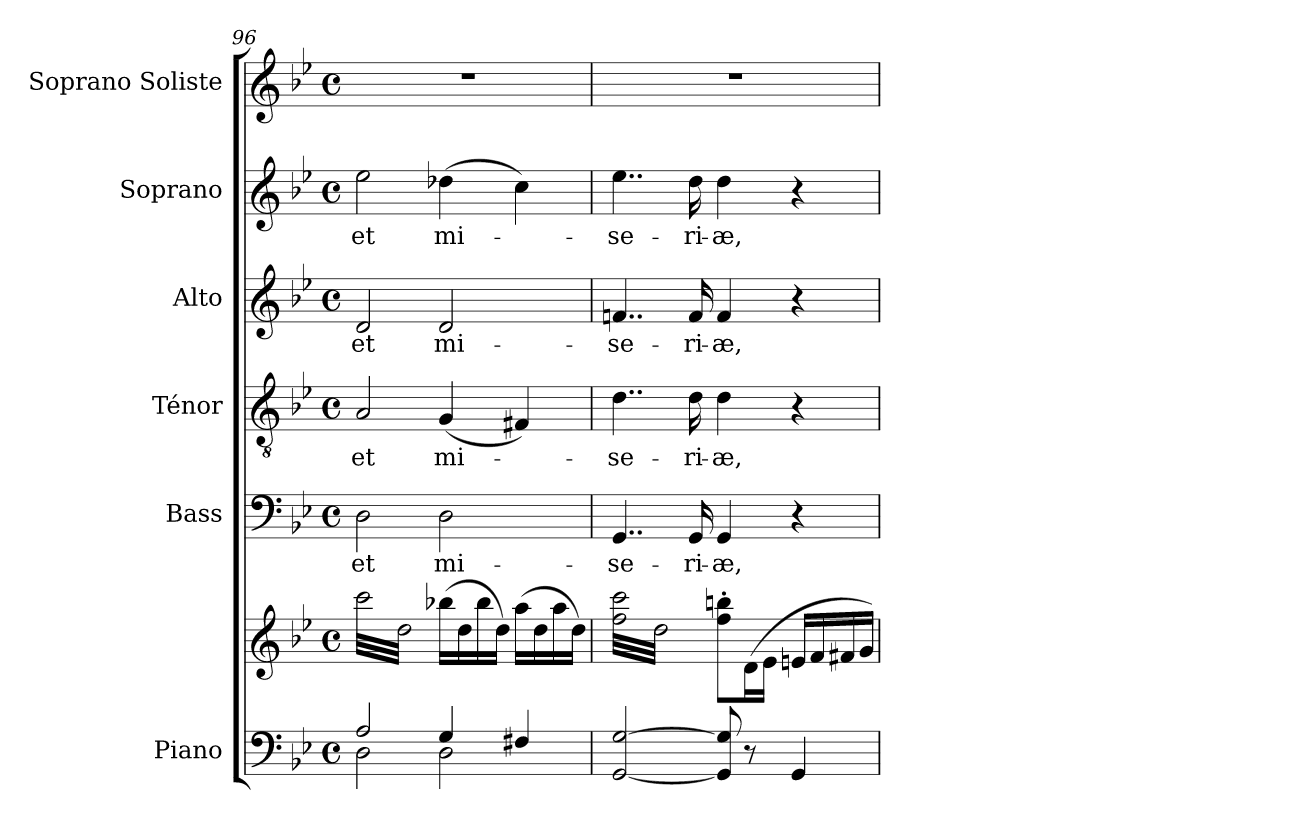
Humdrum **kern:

**kern	**kern	**kern	**text	**kern	**text	**kern	**text	**kern	**text	**kern
*part6	*part6	*part5	*part5	*part4	*part4	*part3	*part3	*part2	*part2	*part1
*staff7	*staff6	*staff5	*staff5	*staff4	*staff4	*staff3	*staff3	*staff2	*staff2	*staff1
*I"Piano	*	*I"Bass	*	*I"Ténor	*	*I"Alto	*	*I"Soprano	*	*I"Soprano Soliste
*I'Pno.	*	*I'B.	*	*I'T.	*	*I'A.	*	*I'S.	*	*
!!LO:PB:g=z
*clefF4	*clefG2	*clefF4	*	*clefGv2	*	*clefG2	*	*clefG2	*	*clefG2
*	*	*	*	*	*	*	*	*ITrd2c3	*	*
*k[b-e-]	*k[b-e-]	*k[b-e-]	*	*k[b-e-]	*	*k[b-e-]	*	*k[f#]	*	*k[b-e-]
*M4/4	*M4/4	*M4/4	*	*M4/4	*	*M4/4	*	*M4/4	*	*M4/4
*met(c)	*met(c)	*met(c)	*	*met(c)	*	*met(c)	*	*met(c)	*	*met(c)
=96	=96	=96	=96	=96	=96	=96	=96	=96	=96	=96
*^	*	*	*	*	*	*	*	*	*	*
*	*	*tremolo	*	*	*	*	*	*	*	*	*
2A/	2D\	(32ccc\LLL	2D\	et	2A/	et	2d/	et	2cci\	et	1r
.	.	32dd\)	.	.	.	.	.	.	.	.	.
.	.	32ccc\	.	.	.	.	.	.	.	.	.
.	.	32dd\)	.	.	.	.	.	.	.	.	.
.	.	32ccc\	.	.	.	.	.	.	.	.	.
.	.	32dd\)	.	.	.	.	.	.	.	.	.
.	.	32ccc\	.	.	.	.	.	.	.	.	.
.	.	32dd\)	.	.	.	.	.	.	.	.	.
.	.	32ccc\	.	.	.	.	.	.	.	.	.
.	.	32dd\)	.	.	.	.	.	.	.	.	.
.	.	32ccc\	.	.	.	.	.	.	.	.	.
.	.	32dd\)	.	.	.	.	.	.	.	.	.
.	.	32ccc\	.	.	.	.	.	.	.	.	.
.	.	32dd\)	.	.	.	.	.	.	.	.	.
.	.	32ccc\	.	.	.	.	.	.	.	.	.
.	.	32dd\)JJJ	.	.	.	.	.	.	.	.	.
*	*	*Xtremolo	*	*	*	*	*	*	*	*	*
4G/	2D\	(16bb-X\LL	2D\	mi-	(4G/	mi-	2d/	mi-	(4b-Xi\	mi-	.
.	.	.	.	.	.	.	.	.	.	.	.
.	.	16dd\	.	.	.	.	.	.	.	.	.
.	.	.	.	.	.	.	.	.	.	.	.
.	.	16bb-\	.	.	.	.	.	.	.	.	.
.	.	.	.	.	.	.	.	.	.	.	.
.	.	16dd\JJ)	.	.	.	.	.	.	.	.	.
.	.	.	.	.	.	.	.	.	.	.	.
4F#X/	.	(16aa\LL	.	.	4F#X/)	.	.	.	4ai\)	.	.
.	.	16dd\	.	.	.	.	.	.	.	.	.
.	.	16aa\	.	.	.	.	.	.	.	.	.
.	.	16dd\JJ)	.	.	.	.	.	.	.	.	.
*v	*v	*	*	*	*	*	*	*	*	*	*
=97	=97	=97	=97	=97	=97	=97	=97	=97	=97	=97
*	*tremolo	*	*	*	*	*	*	*	*	*
[2GG/ [2G/	(32ff\ 32ccc\LLL	4..GG/	-se-	4..d\	-se-	4..fn/	-se-	4..cci\	-se-	1r
.	32dd\)	.	.	.	.	.	.	.	.	.
.	32ff\ 32ccc\	.	.	.	.	.	.	.	.	.
.	32dd\)	.	.	.	.	.	.	.	.	.
.	32ff\ 32ccc\	.	.	.	.	.	.	.	.	.
.	32dd\)	.	.	.	.	.	.	.	.	.
.	32ff\ 32ccc\	.	.	.	.	.	.	.	.	.
.	32dd\)	.	.	.	.	.	.	.	.	.
.	32ff\ 32ccc\	.	.	.	.	.	.	.	.	.
.	32dd\)	.	.	.	.	.	.	.	.	.
.	32ff\ 32ccc\	.	.	.	.	.	.	.	.	.
.	32dd\)	.	.	.	.	.	.	.	.	.
.	32ff\ 32ccc\	.	.	.	.	.	.	.	.	.
.	32dd\)	.	.	.	.	.	.	.	.	.
.	32ff\ 32ccc\	16GG/	-ri-	16d\	-ri-	16f/	-ri-	16bi\	-ri-	.
.	32dd\)JJJ	.	.	.	.	.	.	.	.	.
*	*Xtremolo	*	*	*	*	*	*	*	*	*
8GG/] 8G/]	8ff\' 8bbn\'L	4GG/	-æ,	4d\	-æ,	4f/	-æ,	4bi\	-æ,	.
.	.	.	.	.	.	.	.	.	.	.
.	.	.	.	.	.	.	.	.	.	.
.	.	.	.	.	.	.	.	.	.	.
8r	(>16d\L	.	.	.	.	.	.	.	.	.
.	.	.	.	.	.	.	.	.	.	.
.	16e-\JJ	.	.	.	.	.	.	.	.	.
.	.	.	.	.	.	.	.	.	.	.
4GG/	16en/LL	4r	.	4r	.	4r	.	4r	.	.
.	16f/	.	.	.	.	.	.	.	.	.
.	16f#X/	.	.	.	.	.	.	.	.	.
.	16g/JJ)	.	.	.	.	.	.	.	.	.
=	=	=	=	=	=	=	=	=	=	=
*-	*-	*-	*-	*-	*-	*-	*-	*-	*-	*-
